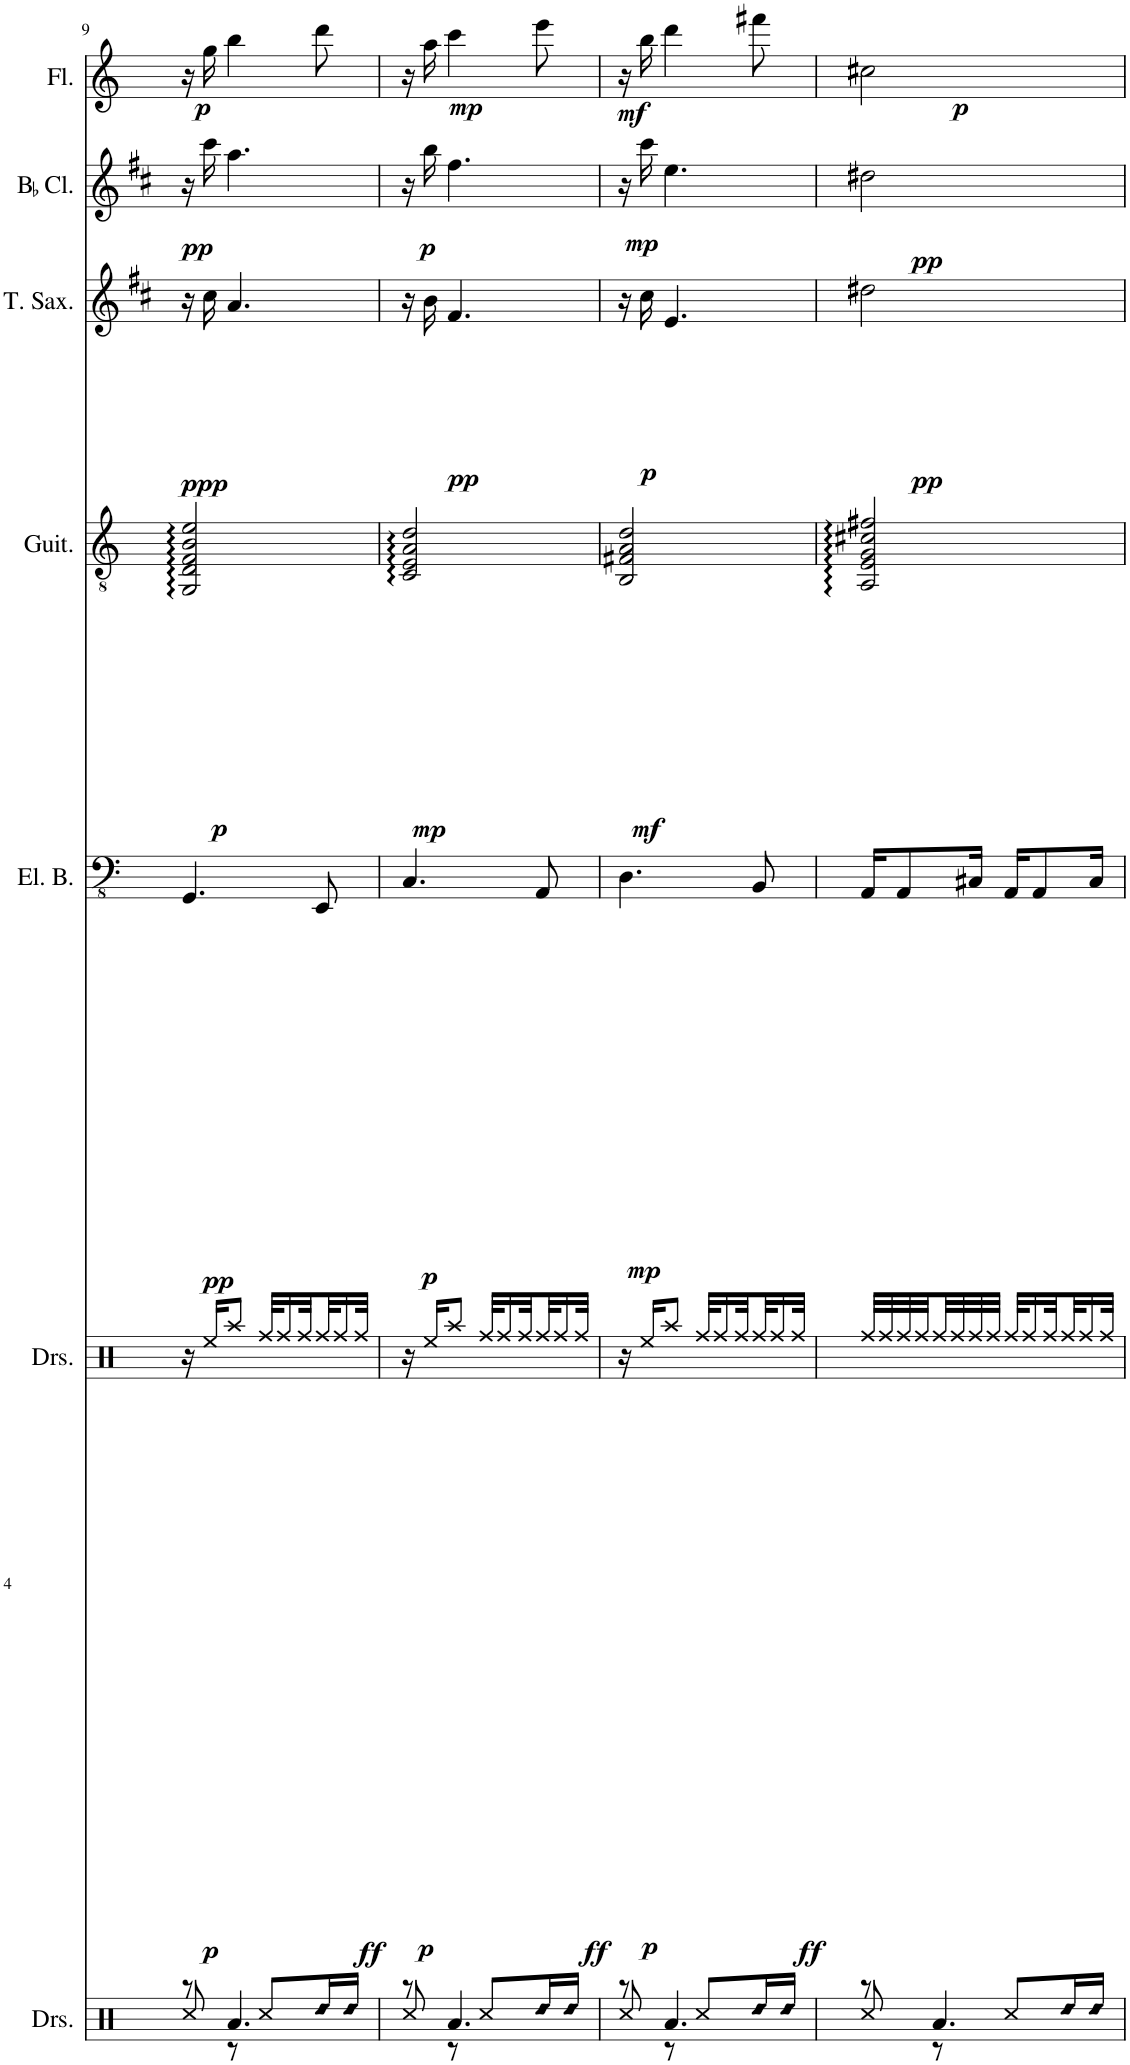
**kern	**kern	**dynam	**kern	**dynam	**kern	**dynam	**kern	**dynam	**kern	**dynam	**kern	**dynam
*part7	*part6	*part6	*part5	*part5	*part4	*part4	*part3	*part3	*part2	*part2	*part1	*part1
*staff7	*staff6	*staff6	*staff5	*staff5	*staff4	*staff4	*staff3	*staff3	*staff2	*staff2	*staff1	*staff1
*I"Drumset	*I"Drumset	*	*I"Electric Bass	*	*I"Guitar	*	*I"Tenor Saxophone	*	*I"BaccidentalFlat Clarinet	*	*I"Flute	*
*I'Drs.	*I'Drs.	*	*I'El. B.	*	*I'Guit.	*	*I'T. Sax.	*	*I'BaccidentalFlat Cl.	*	*I'Fl.	*
!!LO:PB:g=z
*clefX	*clefX	*	*clefFv4	*	*clefGv2	*	*clefG2	*	*clefG2	*	*clefG2	*
*	*	*	*	*	*	*	*Trd8c14	*	*Trd1c2	*	*	*
*k[]	*k[]	*	*k[]	*	*k[]	*	*k[f#c#]	*	*k[f#c#]	*	*k[]	*
*	*M2/4	*	*M2/4	*	*	*	*M2/4	*	*M2/4	*	*M2/4	*
=9	=9	=9	=9	=9	=9	=9	=9	=9	=9	=9	=9	=9
*^	*	*	*	*	*	*	*	*	*	*	*	*
!	!	!	!LO:DY:b	!	!LO:DY:b	!	!LO:DY:b	!	!LO:DY:b	!	!LO:DY:b	!	!LO:DY:b
8r	8Rcc/	16r	p	4.GGG/	pp	2GG/:: 2D/:: 2F/:: 2B/:: 2e/::	p	16r	ppp	16r	pp	16r	p
.	.	16Ree/KL	.	.	.	.	.	16cc#\	.	16ccc#\	.	16gg\	.
4.Ra/	8r	8Raa/J	.	.	.	.	.	4.a/	.	4.aa\	.	4bb\	.
!	!	!	!LO:DY:b	!	!	!	!	!	!	!	!	!	!
.	8Rcc/L	32Rff/KLL	ff	.	.	.	.	.	.	.	.	.	.
.	.	16Rff/	.	.	.	.	.	.	.	.	.	.	.
.	.	32Rff/L	.	.	.	.	.	.	.	.	.	.	.
!	!LO:N:head=diamond	!	!	!	!	!	!	!	!	!	!	!	!
.	16Rdd/L	32Rff/J	.	8EEE/	.	.	.	.	.	.	.	8ddd\	.
.	.	16Rff/	.	.	.	.	.	.	.	.	.	.	.
!	!LO:N:head=diamond	!	!	!	!	!	!	!	!	!	!	!	!
.	16Rdd/JJ	.	.	.	.	.	.	.	.	.	.	.	.
.	.	32Rff/JJk	.	.	.	.	.	.	.	.	.	.	.
=10	=10	=10	=10	=10	=10	=10	=10	=10	=10	=10	=10	=10	=10
!	!	!	!LO:DY:b	!	!LO:DY:b	!	!LO:DY:b	!	!	!	!LO:DY:b	!	!
8r	8Rcc/	16r	p	4.CC/	p	2C/:: 2E/:: 2A/:: 2d/::	mp	16r	.	16r	p	16r	.
!	!	!	!	!	!	!	!	!	!LO:DY:b	!	!	!	!LO:DY:b
.	.	16Ree/KL	.	.	.	.	.	16b\	pp	16bb\	.	16aa\	mp
4.Ra/	8r	8Raa/J	.	.	.	.	.	4.f#/	.	4.ff#\	.	4ccc\	.
!	!	!	!LO:DY:b	!	!	!	!	!	!	!	!	!	!
.	8Rcc/L	32Rff/KLL	ff	.	.	.	.	.	.	.	.	.	.
.	.	16Rff/	.	.	.	.	.	.	.	.	.	.	.
.	.	32Rff/L	.	.	.	.	.	.	.	.	.	.	.
!	!LO:N:head=diamond	!	!	!	!	!	!	!	!	!	!	!	!
.	16Rdd/L	32Rff/J	.	8AAA/	.	.	.	.	.	.	.	8eee\	.
.	.	16Rff/	.	.	.	.	.	.	.	.	.	.	.
!	!LO:N:head=diamond	!	!	!	!	!	!	!	!	!	!	!	!
.	16Rdd/JJ	.	.	.	.	.	.	.	.	.	.	.	.
.	.	32Rff/JJk	.	.	.	.	.	.	.	.	.	.	.
=11	=11	=11	=11	=11	=11	=11	=11	=11	=11	=11	=11	=11	=11
!	!	!	!LO:DY:b	!	!LO:DY:b	!	!LO:DY:b	!	!LO:DY:b	!	!LO:DY:b	!	!LO:DY:b
8r	8Rcc/	16r	p	4.DD\	mp	2BB/ 2F#X/ 2A/ 2d/	mf	16r	p	16r	mp	16r	mf
.	.	16Ree/KL	.	.	.	.	.	16cc#\	.	16ccc#\	.	16bb\	.
4.Ra/	8r	8Raa/J	.	.	.	.	.	4.e/	.	4.ee\	.	4ddd\	.
!	!	!	!LO:DY:b	!	!	!	!	!	!	!	!	!	!
.	8Rcc/L	32Rff/KLL	ff	.	.	.	.	.	.	.	.	.	.
.	.	16Rff/	.	.	.	.	.	.	.	.	.	.	.
.	.	32Rff/L	.	.	.	.	.	.	.	.	.	.	.
!	!LO:N:head=diamond	!	!	!	!	!	!	!	!	!	!	!	!
.	16Rdd/L	32Rff/J	.	8BBB/	.	.	.	.	.	.	.	8fff#X\	.
.	.	16Rff/	.	.	.	.	.	.	.	.	.	.	.
!	!LO:N:head=diamond	!	!	!	!	!	!	!	!	!	!	!	!
.	16Rdd/JJ	.	.	.	.	.	.	.	.	.	.	.	.
.	.	32Rff/JJk	.	.	.	.	.	.	.	.	.	.	.
=12	=12	=12	=12	=12	=12	=12	=12	=12	=12	=12	=12	=12	=12
!	!	!	!	!	!	!	!	!	!LO:DY:b	!	!LO:DY:b	!	!LO:DY:b
8r	8Rcc/	32Rff/LLL	.	16AAA/KL	.	2AA/:: 2E/:: 2G/:: 2c#X/:: 2f#X/::	.	2dd#X\	pp	2dd#X\	pp	2cc#X\	p
.	.	32Rff/	.	.	.	.	.	.	.	.	.	.	.
.	.	32Rff/	.	8AAA/	.	.	.	.	.	.	.	.	.
.	.	32Rff/	.	.	.	.	.	.	.	.	.	.	.
4.Ra/	8r	32Rff/	.	.	.	.	.	.	.	.	.	.	.
.	.	32Rff/	.	.	.	.	.	.	.	.	.	.	.
.	.	32Rff/	.	16CC#X/Jk	.	.	.	.	.	.	.	.	.
.	.	32Rff/JJJ	.	.	.	.	.	.	.	.	.	.	.
.	8Rcc/L	32Rff/KLL	.	16AAA/KL	.	.	.	.	.	.	.	.	.
.	.	16Rff/	.	.	.	.	.	.	.	.	.	.	.
.	.	.	.	8AAA/	.	.	.	.	.	.	.	.	.
.	.	32Rff/L	.	.	.	.	.	.	.	.	.	.	.
!	!LO:N:head=diamond	!	!	!	!	!	!	!	!	!	!	!	!
.	16Rdd/L	32Rff/J	.	.	.	.	.	.	.	.	.	.	.
.	.	16Rff/	.	.	.	.	.	.	.	.	.	.	.
!	!LO:N:head=diamond	!	!	!	!	!	!	!	!	!	!	!	!
.	16Rdd/JJ	.	.	16CC#/Jk	.	.	.	.	.	.	.	.	.
.	.	32Rff/JJk	.	.	.	.	.	.	.	.	.	.	.
*v	*v	*	*	*	*	*	*	*	*	*	*	*	*
=	=	=	=	=	=	=	=	=	=	=	=	=
*-	*-	*-	*-	*-	*-	*-	*-	*-	*-	*-	*-	*-
